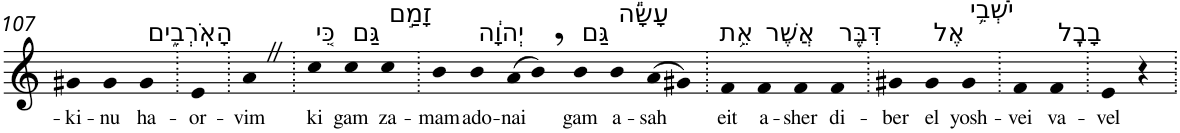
**kern	**text
*part1	*part1
*staff1	*staff1
*I"Piano	*
*I'Pno	*
!!LO:PB:g=z
*clefG2	*
*k[]	*
=107	=107
!	!LO:LY:b
4g#X	-ki-
!	!LO:LY:b
4g#	-nu
!LO:TX:a:t=הָאֹֽרְבִ֑ים	!
!	!LO:LY:b
4g#	ha-
=108.	=108.
!	!LO:LY:b
4e	-or-
=109.	=109.
!	!LO:LY:b
4aZ	-vim
=110.	=110.
!LO:TX:a:t=כִּ֚י	!
!	!LO:LY:b
4cc	ki
!LO:TX:a:t=גַּם	!
!	!LO:LY:b
4cc	gam
!LO:TX:a:t=זָמַ֣ם	!
!	!LO:LY:b
4cc	za-
=111.	=111.
!	!LO:LY:b
4b	-mam
!LO:TX:a:t=יְהוָ֔ה	!
!	!LO:LY:b
4b	ado-
!	!LO:LY:b
(>8a	-nai
8b,)	.
!LO:TX:a:t=גַּם	!
!	!LO:LY:b
4b	gam
!LO:TX:a:t=עָשָׂ֕ה	!
!	!LO:LY:b
4b	a-
!	!LO:LY:b
(>8a	-sah
8g#X)	.
=112.	=112.
!LO:TX:a:t=אֵ֥ת	!
!	!LO:LY:b
4f	eit
!LO:TX:a:t=אֲשֶׁר	!
!	!LO:LY:b
4f	a-
!	!LO:LY:b
4f	-sher
!LO:TX:a:t=דִּבֶּ֖ר	!
!	!LO:LY:b
4f	di-
=113.	=113.
!	!LO:LY:b
4g#X	-ber
!LO:TX:a:t=אֶל	!
!	!LO:LY:b
4g#	el
!LO:TX:a:t=יֹשְׁבֵ֥י	!
!	!LO:LY:b
4g#	yosh-
=114.	=114.
!	!LO:LY:b
4f	-vei
!LO:TX:a:t=בָבֶֽל	!
!	!LO:LY:b
4f	va-
=115.	=115.
!	!LO:LY:b
4e	-vel
4r	.
=.	=.
*-	*-
